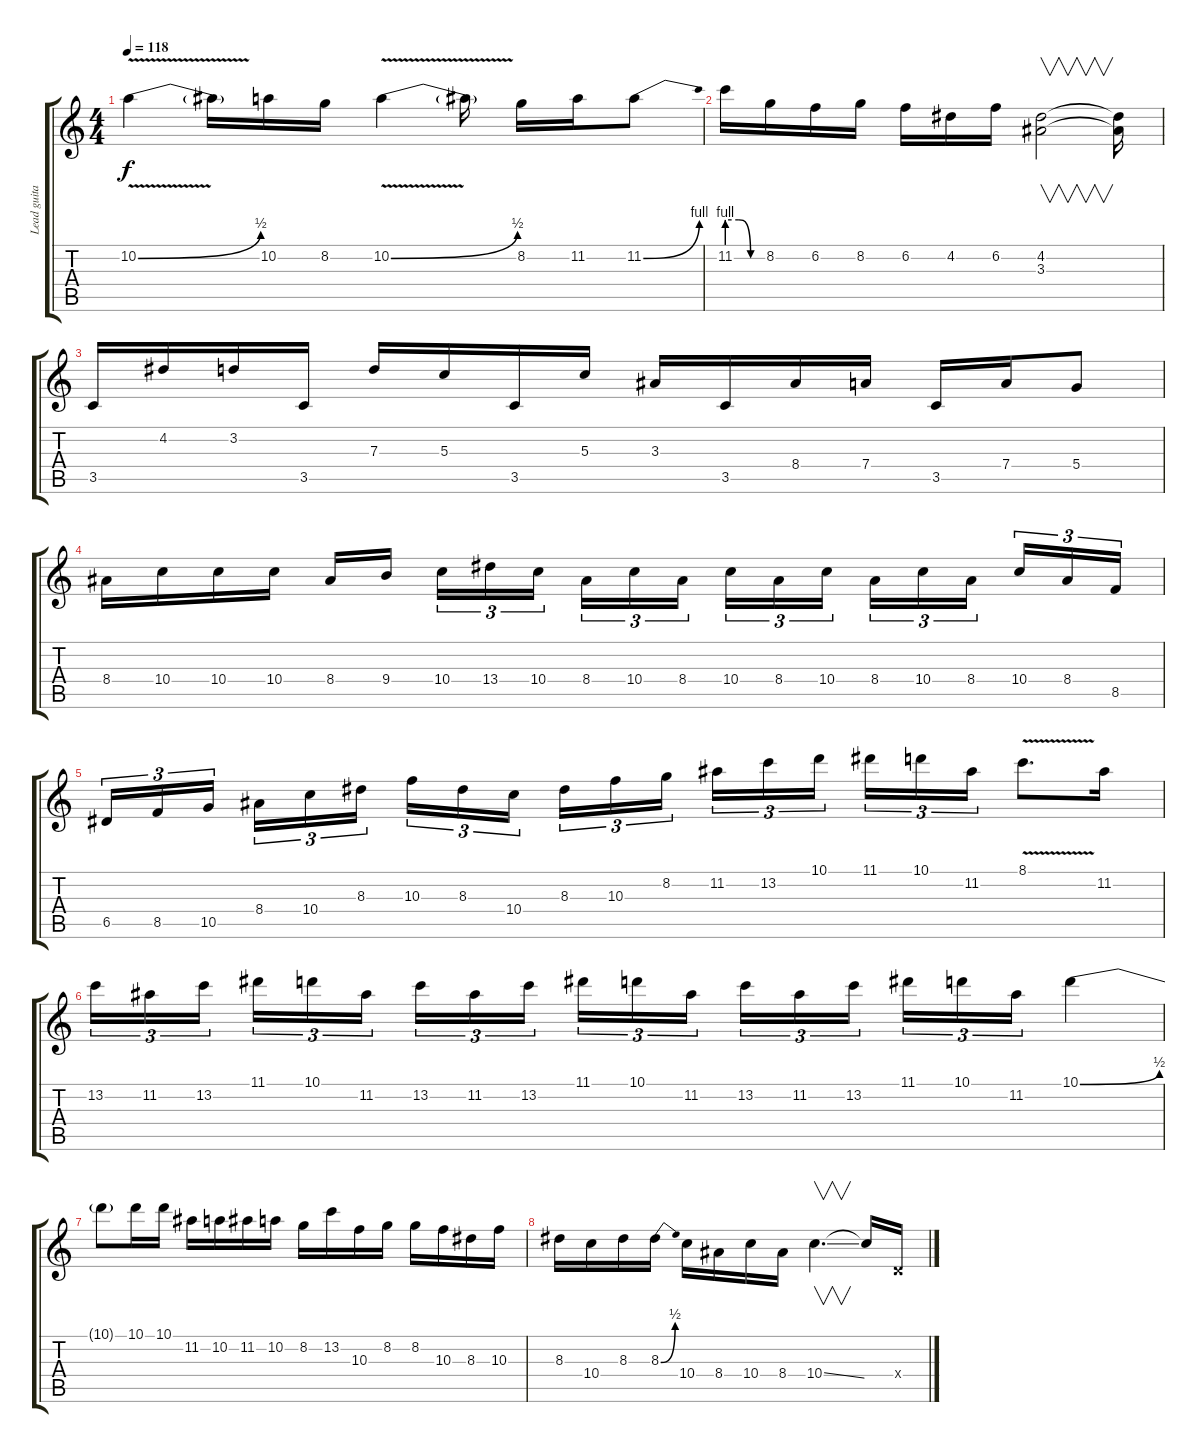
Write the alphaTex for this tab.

\track ("Lead guitar" "Lead guita") {instrument distortionguitar}
\staff {score tabs}
\tuning (E4 B3 G3 D3 A2 E2) {hide}
\ts (4 4)
\tempo 118
\clef g2
\ks c
10.2{be (bend 0 0 60 2) v}.4{dy f} 10.2{t}.16 10.2.16 8.2.16 10.2{be (bend 0 0 60 2) v}.4 10.2{t}.16 8.2.16 11.2.16 11.2{be (bend 0 0 60 4)}.8 |
11.2{be (custom 0 4 20 4 40 0 60 0)}.16 8.2.16 6.2.16 8.2.16 6.2.16 4.2.16 6.2.16 (4.2 3.3).2{v} (4.2{t} 3.3{t}).16 |
3.5.16 4.2.16 3.2.16 3.5.16 7.3.16 5.3.16 3.5.16 5.3.16 3.3.16 3.5.16 8.4.16 7.4.16 3.5.16 7.4.16 5.4.8 |
8.4.16 10.4.16 10.4.16 10.4.16 8.4.16 9.4.16{beam splitsecondary} 10.4.16{tu (3 2)} 13.4.16{tu (3 2)} 10.4.16{tu (3 2)} 8.4.16{tu (3 2)} 10.4.16{tu (3 2)} 8.4.16{tu (3 2) beam splitsecondary} 10.4.16{tu (3 2)} 8.4.16{tu (3 2)} 10.4.16{tu (3 2)} 8.4.16{tu (3 2)} 10.4.16{tu (3 2)} 8.4.16{tu (3 2) beam splitsecondary} 10.4.16{tu (3 2)} 8.4.16{tu (3 2)} 8.5.16{tu (3 2)} |
6.5.16{tu (3 2)} 8.5.16{tu (3 2)} 10.5.16{tu (3 2) beam splitsecondary} 8.4.16{tu (3 2)} 10.4.16{tu (3 2)} 8.3.16{tu (3 2)} 10.3.16{tu (3 2)} 8.3.16{tu (3 2)} 10.4.16{tu (3 2) beam splitsecondary} 8.3.16{tu (3 2)} 10.3.16{tu (3 2)} 8.2.16{tu (3 2)} 11.2.16{tu (3 2)} 13.2.16{tu (3 2)} 10.1.16{tu (3 2) beam splitsecondary} 11.1.16{tu (3 2)} 10.1.16{tu (3 2)} 11.2.16{tu (3 2)} 8.1{v}.8{d} 11.2.16 |
13.2.16{tu (3 2)} 11.2.16{tu (3 2)} 13.2.16{tu (3 2) beam splitsecondary} 11.1.16{tu (3 2)} 10.1.16{tu (3 2)} 11.2.16{tu (3 2)} 13.2.16{tu (3 2)} 11.2.16{tu (3 2)} 13.2.16{tu (3 2) beam splitsecondary} 11.1.16{tu (3 2)} 10.1.16{tu (3 2)} 11.2.16{tu (3 2)} 13.2.16{tu (3 2)} 11.2.16{tu (3 2)} 13.2.16{tu (3 2) beam splitsecondary} 11.1.16{tu (3 2)} 10.1.16{tu (3 2)} 11.2.16{tu (3 2)} 10.1{be (bend 0 0 60 2)}.4 |
10.1{t}.8 10.1.16 10.1.16 11.2.16 10.2.16 11.2.16 10.2.16 8.2.16 13.2.16 10.3.16 8.2.16 8.2.16 10.3.16 8.3.16 10.3.16 |
8.3.16 10.4.16 8.3.16 8.3{be (bend 0 0 60 2)}.16 10.4.16 8.4.16 10.4.16 8.4.16 10.4{ss}.4{v d} 10.4{t}.16 0.4{x}.16
